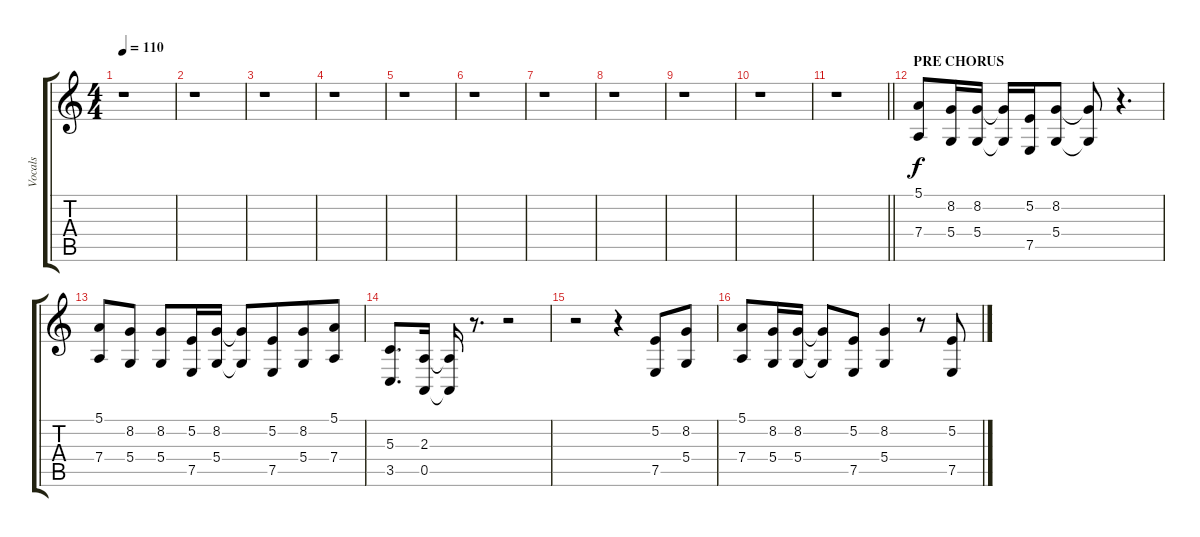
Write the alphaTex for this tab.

\track ("Vocals" "Vocals") {instrument tenorsax}
\staff {score tabs}
\tuning (E4 B3 G3 D3 A2 E2) {hide}
\ts (4 4)
\tempo 110
\clef g2
\ks aminor
r.1{dy f} |
r.1 |
r.1 |
r.1 |
r.1 |
r.1 |
r.1 |
r.1 |
r.1 |
r.1 |
\barLineRight lightlight
r.1 |
\section ("" "PRE CHORUS")
(5.1 7.4).8 (8.2 5.4).16 (8.2 5.4).16 (8.2{t} 5.4{t}).16 (5.2 7.5).16 (8.2 5.4).8 (8.2{t} 5.4{t}).8 r.4{d} |
(5.1 7.4).8 (8.2 5.4).8 (8.2 5.4).8 (5.2 7.5).16 (8.2 5.4).16 (8.2{t} 5.4{t}).8 (5.2 7.5).8{beam merge} (8.2 5.4).8 (5.1 7.4).8 |
(5.3 3.5).8{d} (2.3 0.5).16 (2.3{t} 0.5{t}).16 r.8{d} r.2 |
r.2 r.4 (5.2 7.5).8 (8.2 5.4).8 |
(5.1 7.4).8 (8.2 5.4).16 (8.2 5.4).16 (8.2{t} 5.4{t}).8 (5.2 7.5).8 (8.2 5.4).4 r.8 (5.2 7.5).8
